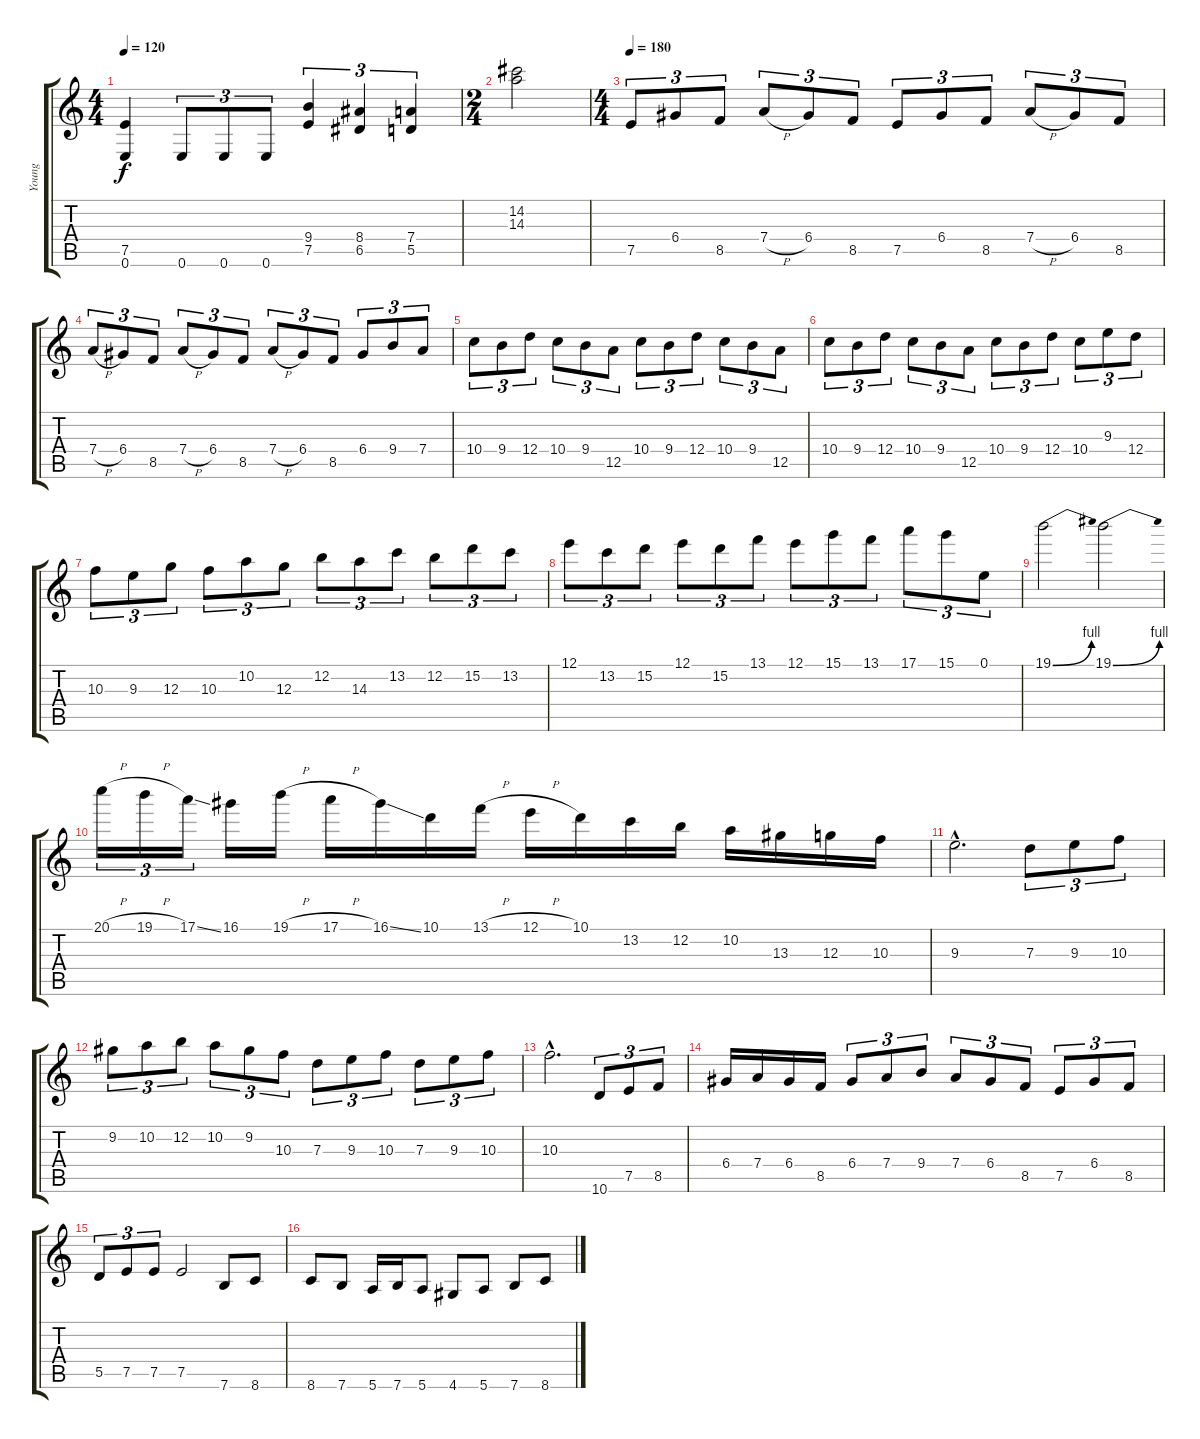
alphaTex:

\track ("Young" "Young") {instrument distortionguitar}
\staff {score tabs}
\tuning (E4 B3 G3 D3 A2 E2) {hide}
\ts (4 4)
\tempo 120
\clef g2
\ks c
(7.5 0.6).4{dy f} 0.6.8{tu (3 2)} 0.6.8{tu (3 2)} 0.6.8{tu (3 2)} (9.4 7.5).4{tu (3 2)} (8.4 6.5).4{tu (3 2)} (7.4 5.5).4{tu (3 2)} |
\ts (2 4)
(14.2 14.3).2 |
\ts (4 4)
\tempo 180
7.5.8{tu (3 2)} 6.4.8{tu (3 2)} 8.5.8{tu (3 2)} 7.4{h}.8{tu (3 2)} 6.4.8{tu (3 2)} 8.5.8{tu (3 2)} 7.5.8{tu (3 2)} 6.4.8{tu (3 2)} 8.5.8{tu (3 2)} 7.4{h}.8{tu (3 2)} 6.4.8{tu (3 2)} 8.5.8{tu (3 2)} |
7.4{h}.8{tu (3 2)} 6.4.8{tu (3 2)} 8.5.8{tu (3 2)} 7.4{h}.8{tu (3 2)} 6.4.8{tu (3 2)} 8.5.8{tu (3 2)} 7.4{h}.8{tu (3 2)} 6.4.8{tu (3 2)} 8.5.8{tu (3 2)} 6.4.8{tu (3 2)} 9.4.8{tu (3 2)} 7.4.8{tu (3 2)} |
10.4.8{tu (3 2)} 9.4.8{tu (3 2)} 12.4.8{tu (3 2)} 10.4.8{tu (3 2)} 9.4.8{tu (3 2)} 12.5.8{tu (3 2)} 10.4.8{tu (3 2)} 9.4.8{tu (3 2)} 12.4.8{tu (3 2)} 10.4.8{tu (3 2)} 9.4.8{tu (3 2)} 12.5.8{tu (3 2)} |
10.4.8{tu (3 2)} 9.4.8{tu (3 2)} 12.4.8{tu (3 2)} 10.4.8{tu (3 2)} 9.4.8{tu (3 2)} 12.5.8{tu (3 2)} 10.4.8{tu (3 2)} 9.4.8{tu (3 2)} 12.4.8{tu (3 2)} 10.4.8{tu (3 2)} 9.3.8{tu (3 2)} 12.4.8{tu (3 2)} |
10.3.8{tu (3 2)} 9.3.8{tu (3 2)} 12.3.8{tu (3 2)} 10.3.8{tu (3 2)} 10.2.8{tu (3 2)} 12.3.8{tu (3 2)} 12.2.8{tu (3 2)} 14.3.8{tu (3 2)} 13.2.8{tu (3 2)} 12.2.8{tu (3 2)} 15.2.8{tu (3 2)} 13.2.8{tu (3 2)} |
12.1.8{tu (3 2)} 13.2.8{tu (3 2)} 15.2.8{tu (3 2)} 12.1.8{tu (3 2)} 15.2.8{tu (3 2)} 13.1.8{tu (3 2)} 12.1.8{tu (3 2)} 15.1.8{tu (3 2)} 13.1.8{tu (3 2)} 17.1.8{tu (3 2)} 15.1.8{tu (3 2)} 0.1.8{tu (3 2)} |
19.1{be (bend 0 0 60 4)}.2 19.1{be (bend 0 0 60 4)}.2 |
20.1{h}.16{tu (3 2)} 19.1{h}.16{tu (3 2)} 17.1{ss}.16{tu (3 2)} 16.1.16 19.1{h}.16 17.1{h}.16 16.1{ss}.16 10.1.16 13.1{h}.16 12.1{h}.16 10.1.16 13.2.16 12.2.16 10.2.16 13.3.16 12.3.16 10.3.16 |
9.3{hac}.2{d} 7.3.8{tu (3 2)} 9.3.8{tu (3 2)} 10.3.8{tu (3 2)} |
9.2.8{tu (3 2)} 10.2.8{tu (3 2)} 12.2.8{tu (3 2)} 10.2.8{tu (3 2)} 9.2.8{tu (3 2)} 10.3.8{tu (3 2)} 7.3.8{tu (3 2)} 9.3.8{tu (3 2)} 10.3.8{tu (3 2)} 7.3.8{tu (3 2)} 9.3.8{tu (3 2)} 10.3.8{tu (3 2)} |
10.3{hac}.2{d} 10.6.8{tu (3 2)} 7.5.8{tu (3 2)} 8.5.8{tu (3 2)} |
6.4.16 7.4.16 6.4.16 8.5.16 6.4.8{tu (3 2)} 7.4.8{tu (3 2)} 9.4.8{tu (3 2)} 7.4.8{tu (3 2)} 6.4.8{tu (3 2)} 8.5.8{tu (3 2)} 7.5.8{tu (3 2)} 6.4.8{tu (3 2)} 8.5.8{tu (3 2)} |
5.5.8{tu (3 2)} 7.5.8{tu (3 2)} 7.5.8{tu (3 2)} 7.5.2 7.6.8 8.6.8 |
8.6.8 7.6.8 5.6.16 7.6.16 5.6.8 4.6.8 5.6.8 7.6.8 8.6.8
